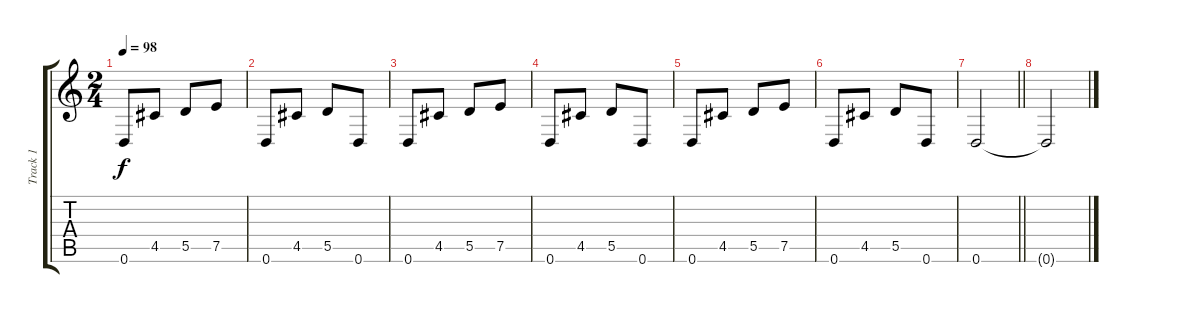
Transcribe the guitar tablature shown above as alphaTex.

\track ("Track 1" "Track 1") {instrument acousticguitarnylon}
\staff {score tabs}
\tuning (A3 A3 G3 D3 A2 D2) {hide}
\ts (2 4)
\tempo 98
\clef g2
\ks c
0.6.8{dy f} 4.5.8 5.5.8 7.5.8 |
0.6.8 4.5.8 5.5.8 0.6.8 |
0.6.8 4.5.8 5.5.8 7.5.8 |
0.6.8 4.5.8 5.5.8 0.6.8 |
0.6.8 4.5.8 5.5.8 7.5.8 |
0.6.8 4.5.8 5.5.8 0.6.8 |
\barLineRight lightlight
0.6.2 |
0.6{t}.2
